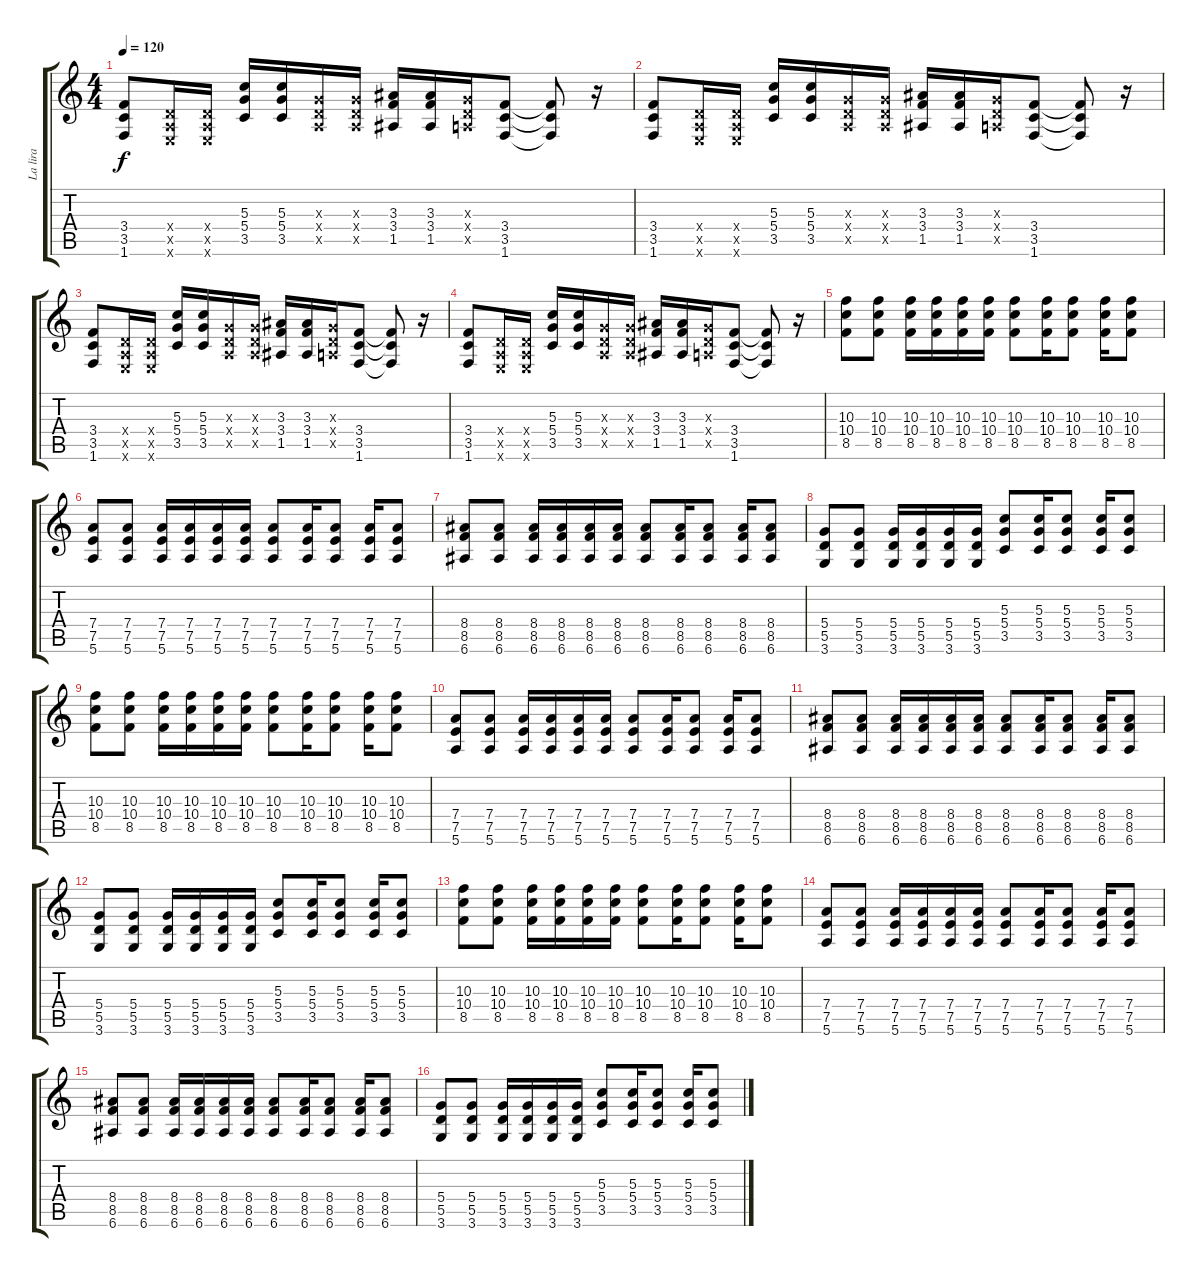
\track ("La lira" "La lira") {instrument overdrivenguitar}
\staff {score tabs}
\tuning (E4 B3 G3 D3 A2 E2) {hide}
\ts (4 4)
\tempo 120
\clef g2
\ks c
(3.4 3.5 1.6).8{dy f} (0.4{x} 0.5{x} 0.6{x}).16 (0.4{x} 0.5{x} 0.6{x}).16 (5.3 5.4 3.5).16 (5.3 5.4 3.5).16 (0.3{x} 0.4{x} 0.5{x}).16 (0.3{x} 0.4{x} 0.5{x}).16 (3.3 3.4 1.5).16 (3.3 3.4 1.5).16 (0.3{x} 0.4{x} 0.5{x}).16 (3.4 3.5 1.6).8 (3.4{t} 3.5{t} 1.6{t}).8 r.16 |
(3.4 3.5 1.6).8 (0.4{x} 0.5{x} 0.6{x}).16 (0.4{x} 0.5{x} 0.6{x}).16 (5.3 5.4 3.5).16 (5.3 5.4 3.5).16 (0.3{x} 0.4{x} 0.5{x}).16 (0.3{x} 0.4{x} 0.5{x}).16 (3.3 3.4 1.5).16 (3.3 3.4 1.5).16 (0.3{x} 0.4{x} 0.5{x}).16 (3.4 3.5 1.6).8 (3.4{t} 3.5{t} 1.6{t}).8 r.16 |
(3.4 3.5 1.6).8 (0.4{x} 0.5{x} 0.6{x}).16 (0.4{x} 0.5{x} 0.6{x}).16 (5.3 5.4 3.5).16 (5.3 5.4 3.5).16 (0.3{x} 0.4{x} 0.5{x}).16 (0.3{x} 0.4{x} 0.5{x}).16 (3.3 3.4 1.5).16 (3.3 3.4 1.5).16 (0.3{x} 0.4{x} 0.5{x}).16 (3.4 3.5 1.6).8 (3.4{t} 3.5{t} 1.6{t}).8 r.16 |
(3.4 3.5 1.6).8 (0.4{x} 0.5{x} 0.6{x}).16 (0.4{x} 0.5{x} 0.6{x}).16 (5.3 5.4 3.5).16 (5.3 5.4 3.5).16 (0.3{x} 0.4{x} 0.5{x}).16 (0.3{x} 0.4{x} 0.5{x}).16 (3.3 3.4 1.5).16 (3.3 3.4 1.5).16 (0.3{x} 0.4{x} 0.5{x}).16 (3.4 3.5 1.6).8 (3.4{t} 3.5{t} 1.6{t}).8 r.16 |
(10.3 10.4 8.5).8 (10.3 10.4 8.5).8 (10.3 10.4 8.5).16 (10.3 10.4 8.5).16 (10.3 10.4 8.5).16 (10.3 10.4 8.5).16 (10.3 10.4 8.5).8 (10.3 10.4 8.5).16 (10.3 10.4 8.5).8 (10.3 10.4 8.5).16 (10.3 10.4 8.5).8 |
(7.4 7.5 5.6).8 (7.4 7.5 5.6).8 (7.4 7.5 5.6).16 (7.4 7.5 5.6).16 (7.4 7.5 5.6).16 (7.4 7.5 5.6).16 (7.4 7.5 5.6).8 (7.4 7.5 5.6).16 (7.4 7.5 5.6).8 (7.4 7.5 5.6).16 (7.4 7.5 5.6).8 |
(8.4 8.5 6.6).8 (8.4 8.5 6.6).8 (8.4 8.5 6.6).16 (8.4 8.5 6.6).16 (8.4 8.5 6.6).16 (8.4 8.5 6.6).16 (8.4 8.5 6.6).8 (8.4 8.5 6.6).16 (8.4 8.5 6.6).8 (8.4 8.5 6.6).16 (8.4 8.5 6.6).8 |
(5.4 5.5 3.6).8 (5.4 5.5 3.6).8 (5.4 5.5 3.6).16 (5.4 5.5 3.6).16 (5.4 5.5 3.6).16 (5.4 5.5 3.6).16 (5.3 5.4 3.5).8 (5.3 5.4 3.5).16 (5.3 5.4 3.5).8 (5.3 5.4 3.5).16 (5.3 5.4 3.5).8 |
(10.3 10.4 8.5).8 (10.3 10.4 8.5).8 (10.3 10.4 8.5).16 (10.3 10.4 8.5).16 (10.3 10.4 8.5).16 (10.3 10.4 8.5).16 (10.3 10.4 8.5).8 (10.3 10.4 8.5).16 (10.3 10.4 8.5).8 (10.3 10.4 8.5).16 (10.3 10.4 8.5).8 |
(7.4 7.5 5.6).8 (7.4 7.5 5.6).8 (7.4 7.5 5.6).16 (7.4 7.5 5.6).16 (7.4 7.5 5.6).16 (7.4 7.5 5.6).16 (7.4 7.5 5.6).8 (7.4 7.5 5.6).16 (7.4 7.5 5.6).8 (7.4 7.5 5.6).16 (7.4 7.5 5.6).8 |
(8.4 8.5 6.6).8 (8.4 8.5 6.6).8 (8.4 8.5 6.6).16 (8.4 8.5 6.6).16 (8.4 8.5 6.6).16 (8.4 8.5 6.6).16 (8.4 8.5 6.6).8 (8.4 8.5 6.6).16 (8.4 8.5 6.6).8 (8.4 8.5 6.6).16 (8.4 8.5 6.6).8 |
(5.4 5.5 3.6).8 (5.4 5.5 3.6).8 (5.4 5.5 3.6).16 (5.4 5.5 3.6).16 (5.4 5.5 3.6).16 (5.4 5.5 3.6).16 (5.3 5.4 3.5).8 (5.3 5.4 3.5).16 (5.3 5.4 3.5).8 (5.3 5.4 3.5).16 (5.3 5.4 3.5).8 |
(10.3 10.4 8.5).8 (10.3 10.4 8.5).8 (10.3 10.4 8.5).16 (10.3 10.4 8.5).16 (10.3 10.4 8.5).16 (10.3 10.4 8.5).16 (10.3 10.4 8.5).8 (10.3 10.4 8.5).16 (10.3 10.4 8.5).8 (10.3 10.4 8.5).16 (10.3 10.4 8.5).8 |
(7.4 7.5 5.6).8 (7.4 7.5 5.6).8 (7.4 7.5 5.6).16 (7.4 7.5 5.6).16 (7.4 7.5 5.6).16 (7.4 7.5 5.6).16 (7.4 7.5 5.6).8 (7.4 7.5 5.6).16 (7.4 7.5 5.6).8 (7.4 7.5 5.6).16 (7.4 7.5 5.6).8 |
(8.4 8.5 6.6).8 (8.4 8.5 6.6).8 (8.4 8.5 6.6).16 (8.4 8.5 6.6).16 (8.4 8.5 6.6).16 (8.4 8.5 6.6).16 (8.4 8.5 6.6).8 (8.4 8.5 6.6).16 (8.4 8.5 6.6).8 (8.4 8.5 6.6).16 (8.4 8.5 6.6).8 |
(5.4 5.5 3.6).8 (5.4 5.5 3.6).8 (5.4 5.5 3.6).16 (5.4 5.5 3.6).16 (5.4 5.5 3.6).16 (5.4 5.5 3.6).16 (5.3 5.4 3.5).8 (5.3 5.4 3.5).16 (5.3 5.4 3.5).8 (5.3 5.4 3.5).16 (5.3 5.4 3.5).8
